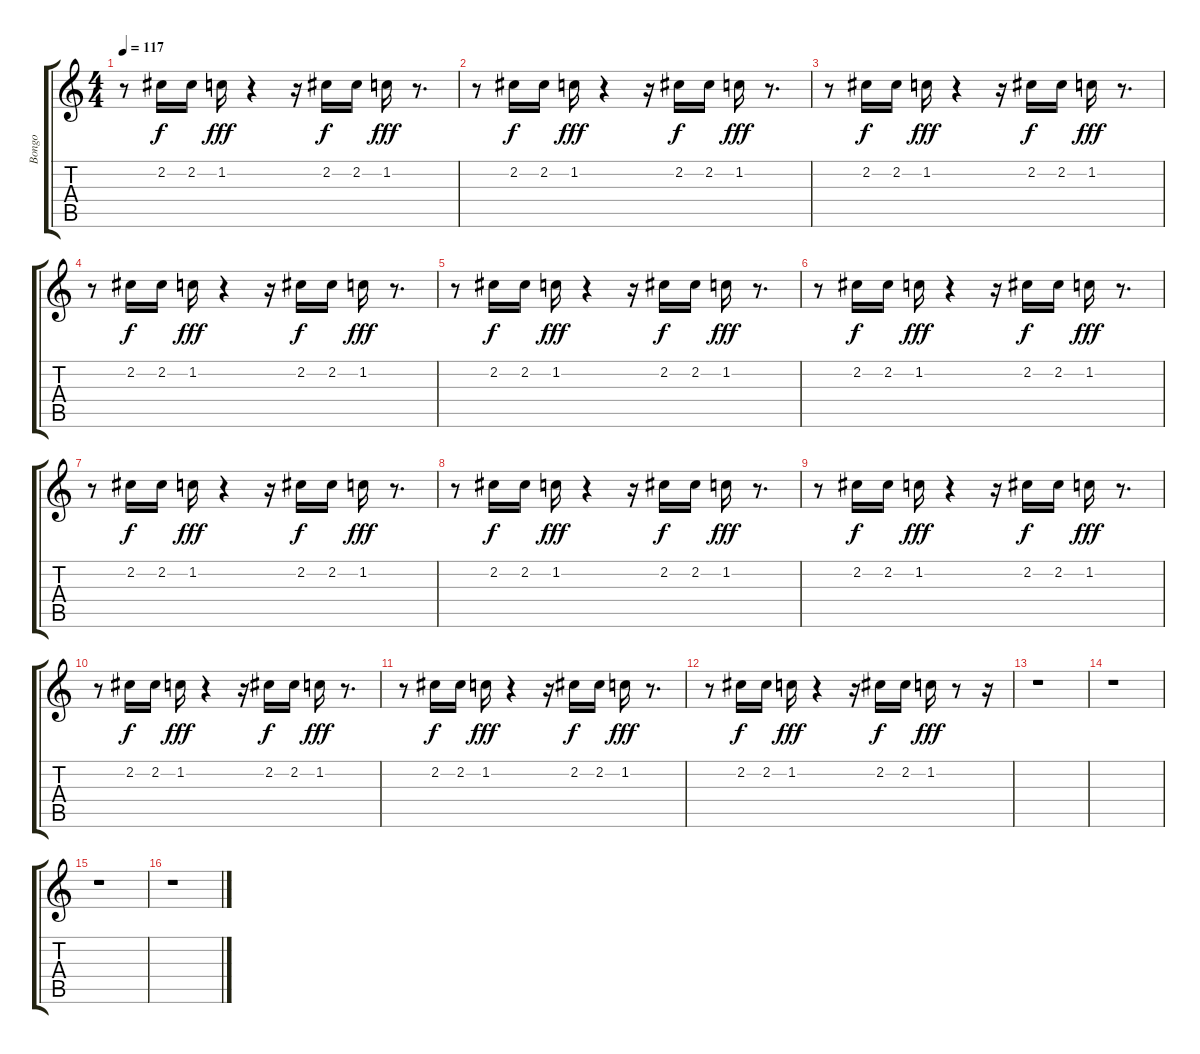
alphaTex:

\track ("Bongo" "Bongo") {instrument electricbassfinger}
\staff {score tabs}
\tuning (E4 B3 G3 D3 A2 E2) {hide}
\ts (4 4)
\tempo 117
\clef g2
\ks c
r.8{dy fff} 2.2.16{dy f} 2.2.16 1.2.16{dy fff} r.4 r.16 2.2.16{dy f} 2.2.16 1.2.16{dy fff} r.8{d} |
r.8 2.2.16{dy f} 2.2.16 1.2.16{dy fff} r.4 r.16 2.2.16{dy f} 2.2.16 1.2.16{dy fff} r.8{d} |
r.8 2.2.16{dy f} 2.2.16 1.2.16{dy fff} r.4 r.16 2.2.16{dy f} 2.2.16 1.2.16{dy fff} r.8{d} |
r.8 2.2.16{dy f} 2.2.16 1.2.16{dy fff} r.4 r.16 2.2.16{dy f} 2.2.16 1.2.16{dy fff} r.8{d} |
r.8 2.2.16{dy f} 2.2.16 1.2.16{dy fff} r.4 r.16 2.2.16{dy f} 2.2.16 1.2.16{dy fff} r.8{d} |
r.8 2.2.16{dy f} 2.2.16 1.2.16{dy fff} r.4 r.16 2.2.16{dy f} 2.2.16 1.2.16{dy fff} r.8{d} |
r.8 2.2.16{dy f} 2.2.16 1.2.16{dy fff} r.4 r.16 2.2.16{dy f} 2.2.16 1.2.16{dy fff} r.8{d} |
r.8 2.2.16{dy f} 2.2.16 1.2.16{dy fff} r.4 r.16 2.2.16{dy f} 2.2.16 1.2.16{dy fff} r.8{d} |
r.8 2.2.16{dy f} 2.2.16 1.2.16{dy fff} r.4 r.16 2.2.16{dy f} 2.2.16 1.2.16{dy fff} r.8{d} |
r.8 2.2.16{dy f} 2.2.16 1.2.16{dy fff} r.4 r.16 2.2.16{dy f} 2.2.16 1.2.16{dy fff} r.8{d} |
r.8 2.2.16{dy f} 2.2.16 1.2.16{dy fff} r.4 r.16 2.2.16{dy f} 2.2.16 1.2.16{dy fff} r.8{d} |
r.8 2.2.16{dy f} 2.2.16 1.2.16{dy fff} r.4 r.16 2.2.16{dy f} 2.2.16 1.2.16{dy fff} r.8 r.16 |
r.1 |
r.1 |
r.1 |
r.1
